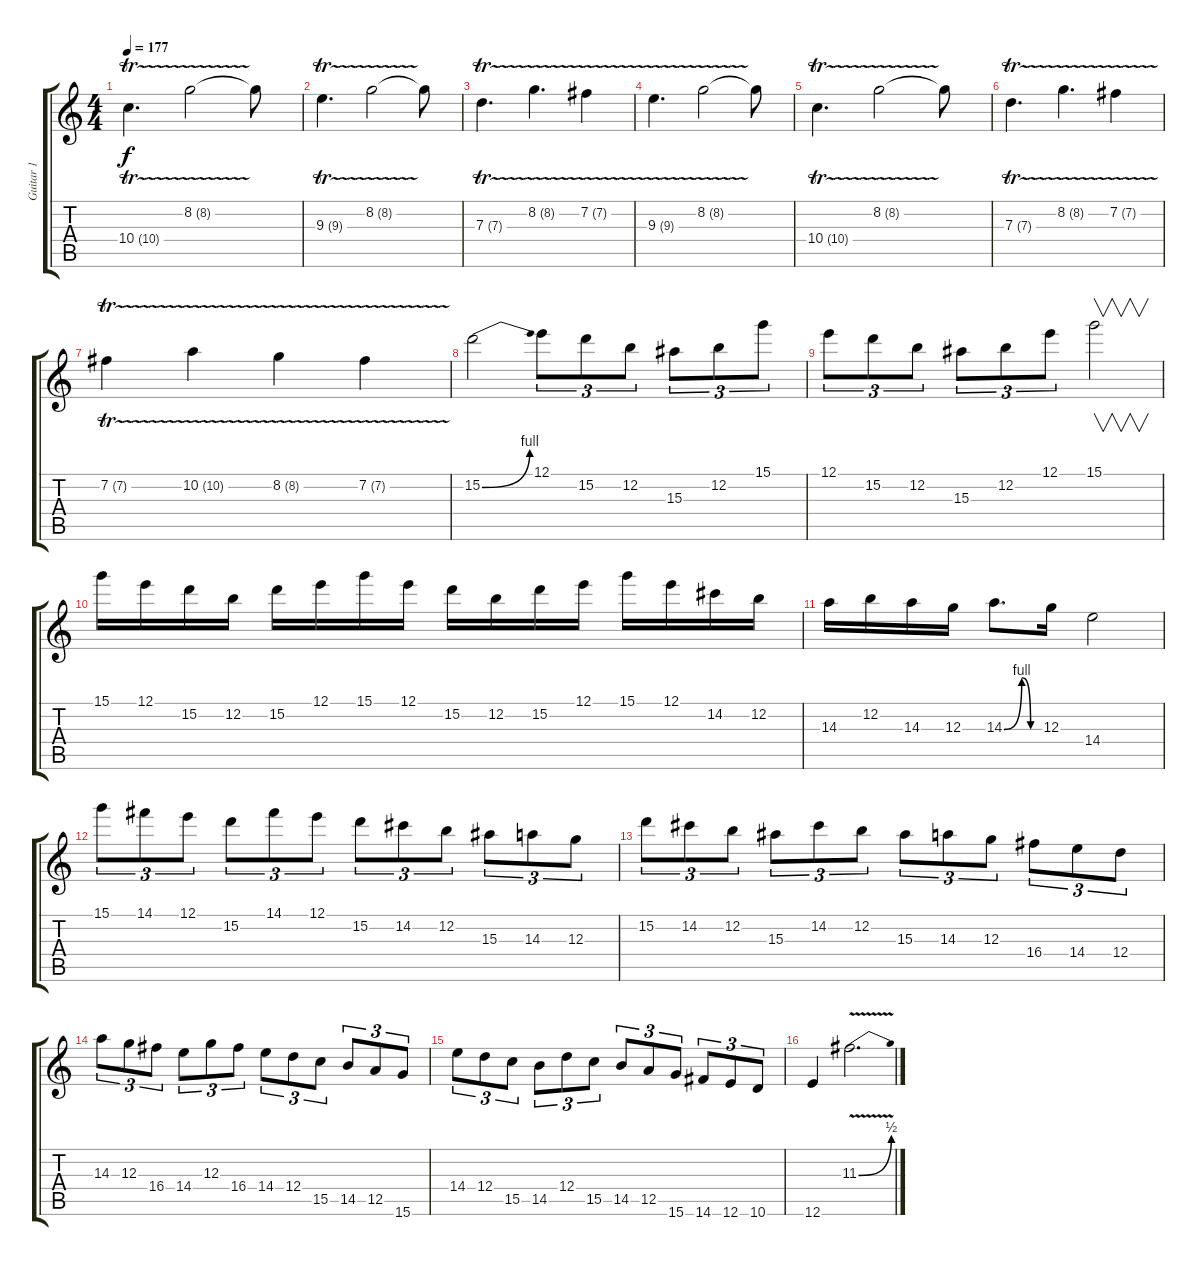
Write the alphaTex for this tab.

\track ("Guitar 1" "Guitar 1") {instrument distortionguitar}
\staff {score tabs}
\tuning (E4 B3 G3 D3 A2 E2) {hide}
\ts (4 4)
\tempo 177
\clef g2
\ks c
10.4{tr (10 16)}.4{d dy f} 8.2{tr (8 16)}.2 8.2{t}.8 |
9.3{tr (9 16)}.4{d} 8.2{tr (8 16)}.2 8.2{t}.8 |
7.3{tr (7 16)}.4{d} 8.2{tr (8 16)}.4{d} 7.2{tr (7 16)}.4 |
9.3{tr (9 16)}.4{d} 8.2{tr (8 16)}.2 8.2{t}.8 |
10.4{tr (10 16)}.4{d} 8.2{tr (8 16)}.2 8.2{t}.8 |
7.3{tr (7 16)}.4{d} 8.2{tr (8 16)}.4{d} 7.2{tr (7 16)}.4 |
7.2{tr (7 16)}.4 10.2{tr (10 16)}.4 8.2{tr (8 16)}.4 7.2{tr (7 16)}.4 |
15.2{be (bend 0 0 60 4)}.2 12.1.8{tu (3 2)} 15.2.8{tu (3 2)} 12.2.8{tu (3 2)} 15.3.8{tu (3 2)} 12.2.8{tu (3 2)} 15.1.8{tu (3 2)} |
12.1.8{tu (3 2)} 15.2.8{tu (3 2)} 12.2.8{tu (3 2)} 15.3.8{tu (3 2)} 12.2.8{tu (3 2)} 12.1.8{tu (3 2)} 15.1.2{v} |
15.1.16 12.1.16 15.2.16 12.2.16 15.2.16 12.1.16 15.1.16 12.1.16 15.2.16 12.2.16 15.2.16 12.1.16 15.1.16 12.1.16 14.2.16 12.2.16 |
14.3.16 12.2.16 14.3.16 12.3.16 14.3{be (custom 0 0 30 4 45 0 60 0)}.8{d} 12.3.16 14.4.2 |
15.1.8{tu (3 2)} 14.1.8{tu (3 2)} 12.1.8{tu (3 2)} 15.2.8{tu (3 2)} 14.1.8{tu (3 2)} 12.1.8{tu (3 2)} 15.2.8{tu (3 2)} 14.2.8{tu (3 2)} 12.2.8{tu (3 2)} 15.3.8{tu (3 2)} 14.3.8{tu (3 2)} 12.3.8{tu (3 2)} |
15.2.8{tu (3 2)} 14.2.8{tu (3 2)} 12.2.8{tu (3 2)} 15.3.8{tu (3 2)} 14.2.8{tu (3 2)} 12.2.8{tu (3 2)} 15.3.8{tu (3 2)} 14.3.8{tu (3 2)} 12.3.8{tu (3 2)} 16.4.8{tu (3 2)} 14.4.8{tu (3 2)} 12.4.8{tu (3 2)} |
14.3.8{tu (3 2)} 12.3.8{tu (3 2)} 16.4.8{tu (3 2)} 14.4.8{tu (3 2)} 12.3.8{tu (3 2)} 16.4.8{tu (3 2)} 14.4.8{tu (3 2)} 12.4.8{tu (3 2)} 15.5.8{tu (3 2)} 14.5.8{tu (3 2)} 12.5.8{tu (3 2)} 15.6.8{tu (3 2)} |
14.4.8{tu (3 2)} 12.4.8{tu (3 2)} 15.5.8{tu (3 2)} 14.5.8{tu (3 2)} 12.4.8{tu (3 2)} 15.5.8{tu (3 2)} 14.5.8{tu (3 2)} 12.5.8{tu (3 2)} 15.6.8{tu (3 2)} 14.6.8{tu (3 2)} 12.6.8{tu (3 2)} 10.6.8{tu (3 2)} |
12.6.4 11.3{be (bend 0 0 60 2) v}.2{d}
